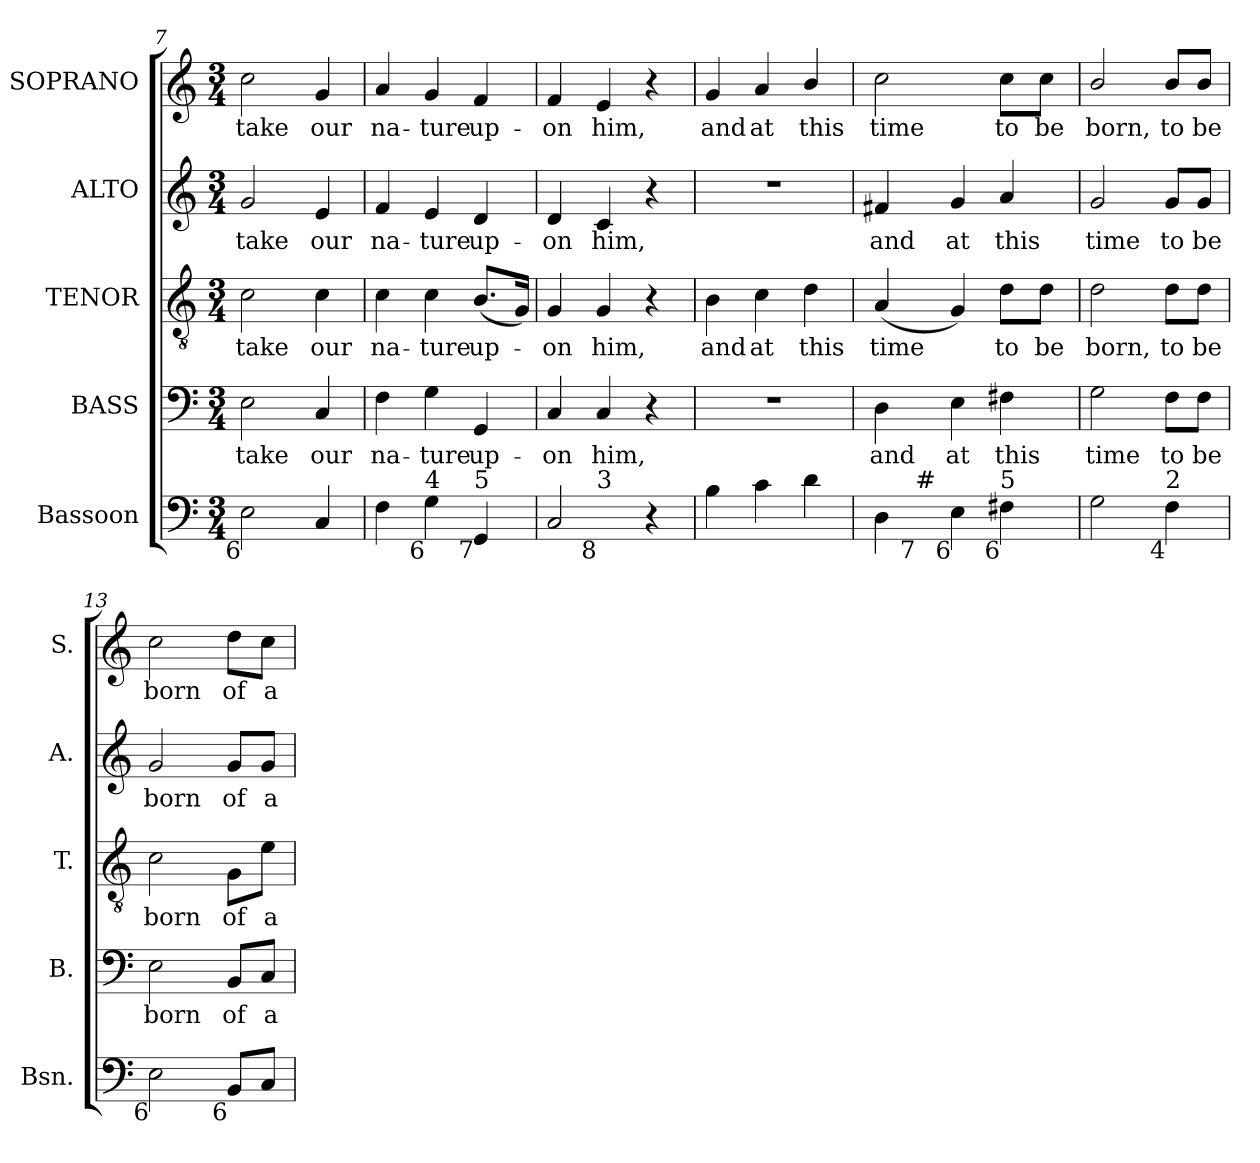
**kern	**kern	**text	**kern	**text	**kern	**text	**kern	**text
*part5	*part4	*part4	*part3	*part3	*part2	*part2	*part1	*part1
*staff5	*staff4	*staff4	*staff3	*staff3	*staff2	*staff2	*staff1	*staff1
*I"Bassoon	*I"BASS	*	*I"TENOR	*	*I"ALTO	*	*I"SOPRANO	*
*I'Bsn.	*I'B.	*	*I'T.	*	*I'A.	*	*I'S.	*
*clefF4	*clefF4	*	*clefGv2	*	*clefG2	*	*clefG2	*
*	*	*	*ITrd7c12	*	*	*	*	*
*k[]	*k[]	*	*k[]	*	*k[]	*	*k[]	*
*C:	*C:	*	*C:	*	*C:	*	*C:	*
*M3/4	*M3/4	*	*M3/4	*	*M3/4	*	*M3/4	*
=7	=7	=7	=7	=7	=7	=7	=7	=7
!	!	!LO:LY:b:color=#000000	!	!	!	!	!	!
!	!	!	!	!LO:LY:b:color=#000000	!	!	!	!
!	!	!	!	!	!	!LO:LY:b:color=#000000	!	!
!LO:TX:b:rj:t=6	!	!	!	!	!	!	!	!
!	!	!	!	!	!	!	!	!LO:LY:b:color=#000000
2Ei\	2Ei\	take	2Ci\	take	2gi/	take	2cci\	take
!	!	!LO:LY:b:color=#000000	!	!	!	!	!	!
!	!	!	!	!LO:LY:b:color=#000000	!	!	!	!
!	!	!	!	!	!	!LO:LY:b:color=#000000	!	!
!	!	!	!	!	!	!	!	!LO:LY:b:color=#000000
4Ci/	4Ci/	our	4Ci\	our	4ei/	our	4gi/	our
=8	=8	=8	=8	=8	=8	=8	=8	=8
!	!	!LO:LY:b:color=#000000	!	!	!	!	!	!
!	!	!	!	!LO:LY:b:color=#000000	!	!	!	!
!	!	!	!	!	!	!LO:LY:b:color=#000000	!	!
!	!	!	!	!	!	!	!	!LO:LY:b:color=#000000
4Fi\	4Fi\	na-	4Ci\	na-	4fi/	na-	4ai/	na-
!	!	!LO:LY:b:color=#000000	!	!	!	!	!	!
!	!	!	!	!LO:LY:b:color=#000000	!	!	!	!
!	!	!	!	!	!	!LO:LY:b:color=#000000	!	!
!LO:TX:b:rj:t=6	!	!	!	!	!	!	!	!
!LO:TX:t=4	!	!	!	!	!	!	!	!
!	!	!	!	!	!	!	!	!LO:LY:b:color=#000000
4Gi\	4Gi\	-ture	4Ci\	-ture	4ei/	-ture	4gi/	-ture
!	!	!LO:LY:b:color=#000000	!	!	!	!	!	!
!	!	!	!	!LO:LY:b:color=#000000	!	!	!	!
!	!	!	!	!	!	!LO:LY:b:color=#000000	!	!
!LO:TX:b:rj:t=7	!	!	!	!	!	!	!	!
!LO:TX:t=5	!	!	!	!	!	!	!	!
!	!	!	!	!	!	!	!	!LO:LY:b:color=#000000
4GGi/	4GGi/	up-	(8.BBi/L	up-	4di/	up-	4fi/	up-
.	.	.	16GGi/Jk)	.	.	.	.	.
!!LO:LB:g=z
=9	=9	=9	=9	=9	=9	=9	=9	=9
!	!	!LO:LY:b:color=#000000	!	!	!	!	!	!
!	!	!	!	!LO:LY:b:color=#000000	!	!	!	!
!	!	!	!	!	!	!LO:LY:b:color=#000000	!	!
!LO:TX:b:rj:t=9	!	!	!	!	!	!	!	!
!LO:TX:t=4	!	!	!	!	!	!	!	!
!	!	!	!	!	!	!	!	!LO:LY:b:color=#000000
*^	*	*	*	*	*	*	*	*
2Ci/	4ryy	4Ci/	-on	4GGi/	-on	4di/	-on	4fi/	-on
!	!	!	!LO:LY:b:color=#000000	!	!	!	!	!	!
!	!	!	!	!	!LO:LY:b:color=#000000	!	!	!	!
!	!	!	!	!	!	!	!LO:LY:b:color=#000000	!	!
!	!LO:TX:b:rj:t=8	!	!	!	!	!	!	!	!
!	!LO:TX:t=3	!	!	!	!	!	!	!	!
!	!	!	!	!	!	!	!	!	!LO:LY:b:color=#000000
.	2ryy	4Ci/	him,	4GGi/	him,	4ci/	him,	4ei/	him,
4r	.	4r	.	4r	.	4r	.	4r	.
=10	=10	=10	=10	=10	=10	=10	=10	=10	=10
!	!	!LO:N:vis=1	!	!	!	!	!	!	!
*v	*v	*	*	*	*	*	*	*	*
*^	*	*	*	*	*	*	*	*
!	!	!	!	!	!LO:LY:b:color=#000000	!LO:N:vis=1	!	!	!
*v	*v	*	*	*	*	*	*	*	*
*^	*	*	*	*	*	*	*	*
!	!	!	!	!	!	!	!	!	!LO:LY:b:color=#000000
*v	*v	*	*	*	*	*	*	*	*
4Bi\	2.r	.	4BBi\	and	2.r	.	4gi/	and
!	!	!	!	!LO:LY:b:color=#000000	!	!	!	!
!	!	!	!	!	!	!	!	!LO:LY:b:color=#000000
4ci\	.	.	4Ci\	at	.	.	4ai/	at
!	!	!	!	!LO:LY:b:color=#000000	!	!	!	!
!	!	!	!	!	!	!	!	!LO:LY:b:color=#000000
4di\	.	.	4Di\	this	.	.	4bi/	this
=11	=11	=11	=11	=11	=11	=11	=11	=11
!	!	!LO:LY:b:color=#000000	!	!	!	!	!	!
!	!	!	!	!LO:LY:b:color=#000000	!	!	!	!
!	!	!	!	!	!	!LO:LY:b:color=#000000	!	!
!	!	!	!	!	!	!	!	!LO:LY:b:color=#000000
*^	*	*	*	*	*	*	*	*
4Di\	16ryy	4Di\	and	(4AAi/	time	4f#Xi/	and	2cci\	time
.	32ryy	.	.	.	.	.	.	.	.
.	128ryy	.	.	.	.	.	.	.	.
!	!LO:TX:b:rj:t=7	!	!	!	!	!	!	!	!
!	!LO:TX:t=#	!	!	!	!	!	!	!	!
.	2ryy	.	.	.	.	.	.	.	.
!	!	!	!LO:LY:b:color=#000000	!	!	!	!	!	!
!LO:TX:b:rj:t=6	!	!	!	!	!	!	!	!	!
!	!	!	!	!	!	!	!LO:LY:b:color=#000000	!	!
4Ei\	.	4Ei\	at	4GGi/)	.	4gi/	at	.	.
!	!	!	!LO:LY:b:color=#000000	!	!	!	!	!	!
!	!	!	!	!	!LO:LY:b:color=#000000	!	!	!	!
!	!	!	!	!	!	!	!LO:LY:b:color=#000000	!	!
!LO:TX:b:rj:t=6	!	!	!	!	!	!	!	!	!
!LO:TX:t=5	!	!	!	!	!	!	!	!	!
!	!	!	!	!	!	!	!	!	!LO:LY:b:color=#000000
4F#Xi\	.	4F#Xi\	this	8Di\L	to	4ai/	this	8cci\L	to
.	8ryy	.	.	.	.	.	.	.	.
!	!	!	!	!	!LO:LY:b:color=#000000	!	!	!	!
!	!	!	!	!	!	!	!	!	!LO:LY:b:color=#000000
.	.	.	.	8Di\J	be	.	.	8cci\J	be
.	64.ryy	.	.	.	.	.	.	.	.
*v	*v	*	*	*	*	*	*	*	*
=12	=12	=12	=12	=12	=12	=12	=12	=12
*^	*	*	*	*	*	*	*	*
!	!	!	!LO:LY:b:color=#000000	!	!	!	!	!	!
*v	*v	*	*	*	*	*	*	*	*
*^	*	*	*	*	*	*	*	*
!	!	!	!	!	!LO:LY:b:color=#000000	!	!	!	!
*v	*v	*	*	*	*	*	*	*	*
*^	*	*	*	*	*	*	*	*
!	!	!	!	!	!	!	!LO:LY:b:color=#000000	!	!
*v	*v	*	*	*	*	*	*	*	*
*^	*	*	*	*	*	*	*	*
!	!	!	!	!	!	!	!	!	!LO:LY:b:color=#000000
*v	*v	*	*	*	*	*	*	*	*
2Gi\	2Gi\	time	2Di\	born,	2gi/	time	2bi/	born,
!	!	!LO:LY:b:color=#000000	!	!	!	!	!	!
!	!	!	!	!LO:LY:b:color=#000000	!	!	!	!
!	!	!	!	!	!	!LO:LY:b:color=#000000	!	!
!LO:TX:b:rj:t=4	!	!	!	!	!	!	!	!
!LO:TX:t=2	!	!	!	!	!	!	!	!
!	!	!	!	!	!	!	!	!LO:LY:b:color=#000000
4Fi\	8Fi\L	to	8Di\L	to	8gi/L	to	8bi/L	to
!	!	!LO:LY:b:color=#000000	!	!	!	!	!	!
!	!	!	!	!LO:LY:b:color=#000000	!	!	!	!
!	!	!	!	!	!	!LO:LY:b:color=#000000	!	!
!	!	!	!	!	!	!	!	!LO:LY:b:color=#000000
.	8Fi\J	be	8Di\J	be	8gi/J	be	8bi/J	be
=13	=13	=13	=13	=13	=13	=13	=13	=13
!	!	!LO:LY:b:color=#000000	!	!	!	!	!	!
!	!	!	!	!LO:LY:b:color=#000000	!	!	!	!
!	!	!	!	!	!	!LO:LY:b:color=#000000	!	!
!LO:TX:b:rj:t=6	!	!	!	!	!	!	!	!
!	!	!	!	!	!	!	!	!LO:LY:b:color=#000000
2Ei\	2Ei\	born	2Ci\	born	2gi/	born	2cci\	born
!	!	!LO:LY:b:color=#000000	!	!	!	!	!	!
!	!	!	!	!LO:LY:b:color=#000000	!	!	!	!
!	!	!	!	!	!	!LO:LY:b:color=#000000	!	!
!LO:TX:b:rj:t=6	!	!	!	!	!	!	!	!
!	!	!	!	!	!	!	!	!LO:LY:b:color=#000000
8BBi/L	8BBi/L	of	8GGi\L	of	8gi/L	of	8ddi\L	of
!	!	!LO:LY:b:color=#000000	!	!	!	!	!	!
!	!	!	!	!LO:LY:b:color=#000000	!	!	!	!
!	!	!	!	!	!	!LO:LY:b:color=#000000	!	!
!	!	!	!	!	!	!	!	!LO:LY:b:color=#000000
8Ci/J	8Ci/J	a	8Ei\J	a	8gi/J	a	8cci\J	a
=	=	=	=	=	=	=	=	=
*-	*-	*-	*-	*-	*-	*-	*-	*-
